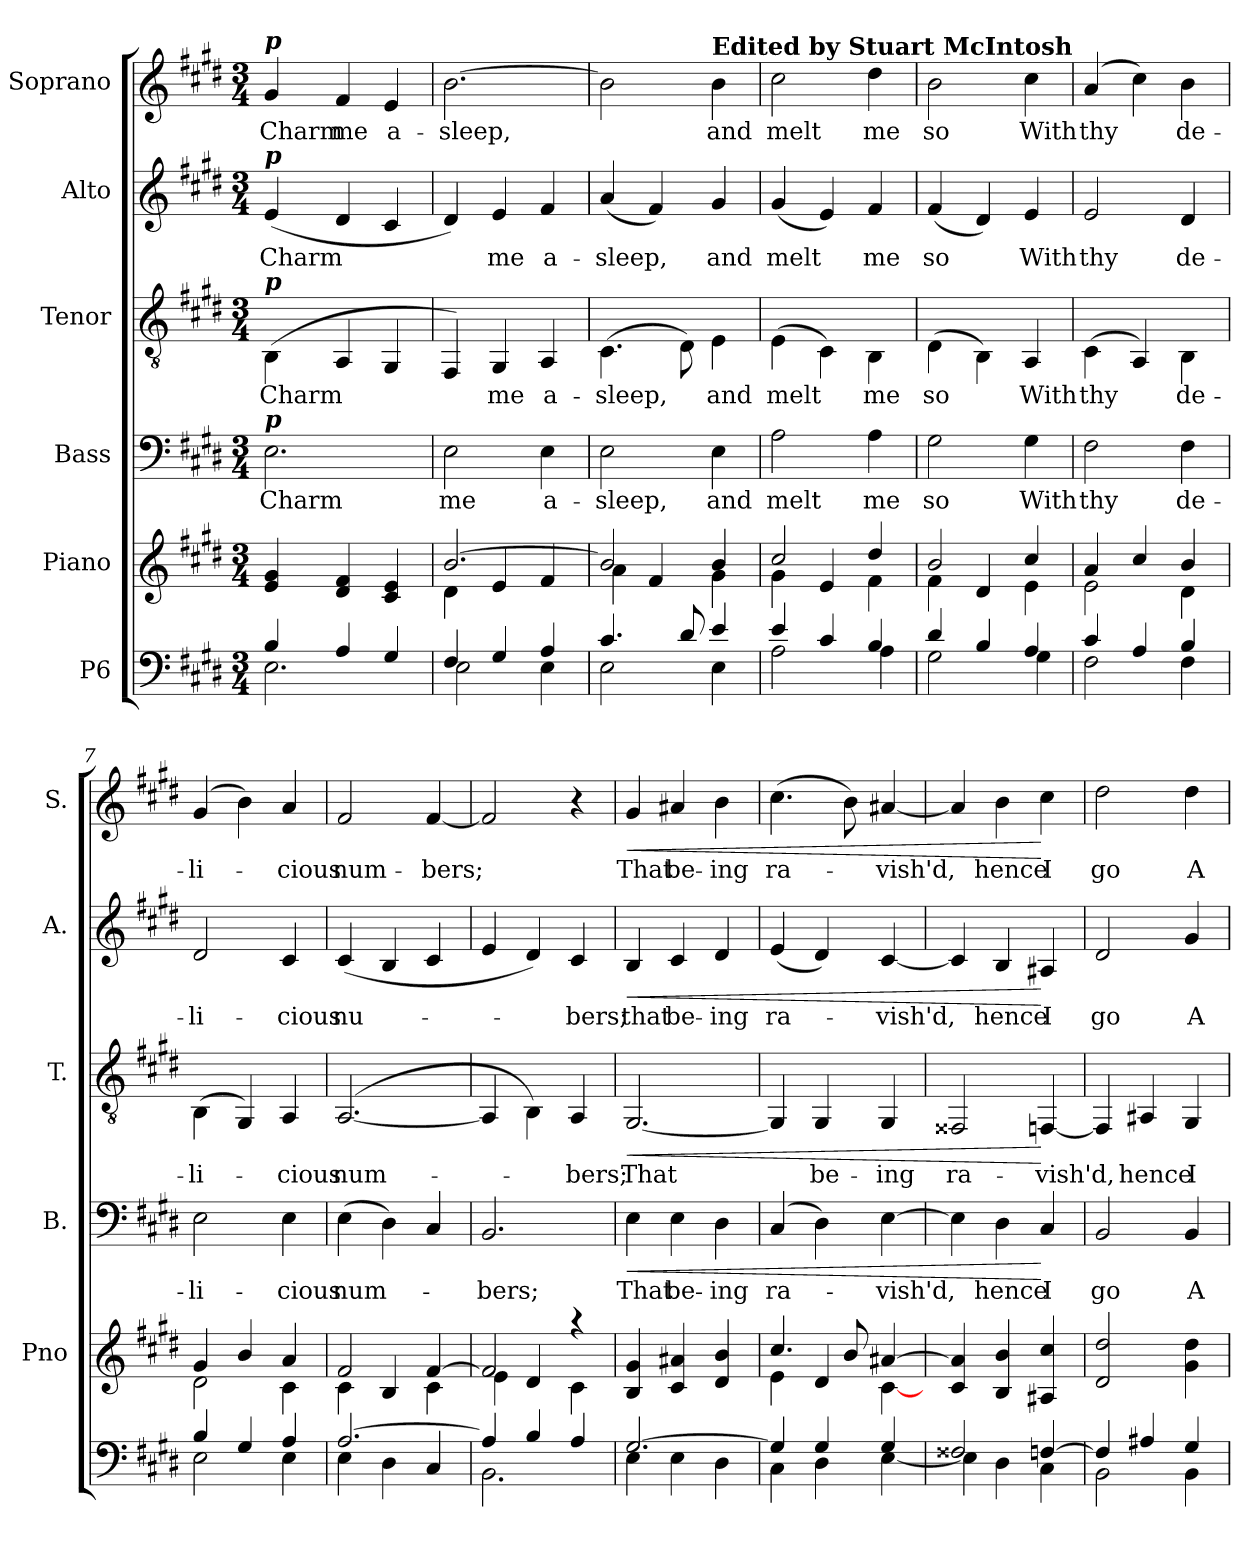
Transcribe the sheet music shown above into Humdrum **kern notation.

**kern	**kern	**kern	**text	**dynam	**kern	**text	**dynam	**kern	**text	**dynam	**kern	**text	**dynam
*part6	*part5	*part4	*part4	*part4	*part3	*part3	*part3	*part2	*part2	*part2	*part1	*part1	*part1
*staff6	*staff5	*staff4	*staff4	*staff4	*staff3	*staff3	*staff3	*staff2	*staff2	*staff2	*staff1	*staff1	*staff1
*I"P6	*I"Piano	*I"Bass	*	*	*I"Tenor	*	*	*I"Alto	*	*	*I"Soprano	*	*
*	*I'Pno	*I'B.	*	*	*I'T.	*	*	*I'A.	*	*	*I'S.	*	*
*clefF4	*clefG2	*clefF4	*	*	*clefGv2	*	*	*clefG2	*	*	*clefG2	*	*
*k[f#c#g#d#]	*k[f#c#g#d#]	*k[f#c#g#d#]	*	*	*k[f#c#g#d#]	*	*	*k[f#c#g#d#]	*	*	*k[f#c#g#d#]	*	*
*E:	*E:	*E:	*	*	*E:	*	*	*E:	*	*	*E:	*	*
*M3/4	*M3/4	*M3/4	*	*	*M3/4	*	*	*M3/4	*	*	*M3/4	*	*
=1	=1	=1	=1	=1	=1	=1	=1	=1	=1	=1	=1	=1	=1
*^	*	*	*	*	*	*	*	*	*	*	*	*	*
!	!	!	!	!	!	!	!	!	!	!	!	!LO:TX:a:Bi:t=p	!	!
!	!	!	!	!	!	!	!	!	!LO:TX:a:Bi:t=p	!	!	!	!	!
!	!	!	!	!	!	!LO:TX:a:Bi:t=p	!	!	!	!	!	!	!	!
!	!	!	!LO:TX:a:Bi:t=p	!	!	!	!	!	!	!	!	!	!	!
!	!	!	!	!LO:LY:b	!	!	!LO:LY:b	!	!	!LO:LY:b	!	!	!LO:LY:b	!
4B/	2.E\	4e/ 4g#/	2.E\	Charm	.	(>4BB\	Charm	.	(<4e/	Charm	.	4g#/	Charm	.
!	!	!	!	!	!	!	!	!	!	!	!	!	!LO:LY:b	!
4A/	.	4d#/ 4f#/	.	.	.	4AA/	.	.	4d#/	.	.	4f#/	me	.
!	!	!	!	!	!	!	!	!	!	!	!	!	!LO:LY:b	!
4G#/	.	4c#/ 4e/	.	.	.	4GG#/	.	.	4c#/	.	.	4e/	a-	.
=2	=2	=2	=2	=2	=2	=2	=2	=2	=2	=2	=2	=2	=2	=2
*	*	*^	*	*	*	*	*	*	*	*	*	*	*	*
!	!	!	!	!	!LO:LY:b	!	!	!	!	!	!	!	!	!LO:LY:b	!
4F#/	2E\	[>2.b/	4d#\	2E\	me	.	4FF#/)	.	.	4d#/)	.	.	[>2.b\	-sleep,	.
!	!	!	!	!	!	!	!	!LO:LY:b	!	!	!LO:LY:b	!	!	!	!
4G#/	.	.	4e/	.	.	.	4GG#/	me	.	4e/	me	.	.	.	.
!	!	!	!	!	!LO:LY:b	!	!	!LO:LY:b	!	!	!LO:LY:b	!	!	!	!
4A/	4E\	.	4f#/	4E\	a-	.	4AA/	a-	.	4f#/	a-	.	.	.	.
=3	=3	=3	=3	=3	=3	=3	=3	=3	=3	=3	=3	=3	=3	=3	=3
!	!	!	!	!	!LO:LY:b	!	!	!LO:LY:b	!	!	!LO:LY:b	!	!	!	!
4.c#/	2E\	2b/]	4a\	2E\	-sleep,	.	(>4.C#\	-sleep,	.	(<4a/	-sleep,	.	2b\]	.	.
.	.	.	4f#/	.	.	.	.	.	.	4f#/)	.	.	.	.	.
8d#/	.	.	.	.	.	.	8D#\)	.	.	.	.	.	.	.	.
!	!	!	!	!	!	!	!	!	!	!	!	!	!LO:TX:a:B:t=Edited by Stuart McIntosh	!	!
!	!	!	!	!	!LO:LY:b	!	!	!LO:LY:b	!	!	!LO:LY:b	!	!	!LO:LY:b	!
4e/	4E\	4b/	4g#\	4E\	and	.	4E\	and	.	4g#/	and	.	4b\	and	.
=4	=4	=4	=4	=4	=4	=4	=4	=4	=4	=4	=4	=4	=4	=4	=4
!	!	!	!	!	!LO:LY:b	!	!	!LO:LY:b	!	!	!LO:LY:b	!	!	!LO:LY:b	!
4e/	2A\	2cc#/	4g#\	2A\	melt	.	(>4E\	melt	.	(<4g#/	melt	.	2cc#\	melt	.
4c#/	.	.	4e/	.	.	.	4C#\)	.	.	4e/)	.	.	.	.	.
!	!	!	!	!	!LO:LY:b	!	!	!LO:LY:b	!	!	!LO:LY:b	!	!	!LO:LY:b	!
4B/	4A\	4dd#/	4f#\	4A\	me	.	4BB\	me	.	4f#/	me	.	4dd#\	me	.
!!LO:LB:g=z
=5	=5	=5	=5	=5	=5	=5	=5	=5	=5	=5	=5	=5	=5	=5	=5
!	!	!	!	!	!LO:LY:b	!	!	!LO:LY:b	!	!	!LO:LY:b	!	!	!LO:LY:b	!
4d#/	2G#\	2b/	4f#\	2G#\	so	.	(>4D#\	so	.	(<4f#/	so	.	2b\	so	.
4B/	.	.	4d#/	.	.	.	4BB\)	.	.	4d#/)	.	.	.	.	.
!	!	!	!	!	!LO:LY:b	!	!	!LO:LY:b	!	!	!LO:LY:b	!	!	!LO:LY:b	!
4A/	4G#\	4cc#/	4e\	4G#\	With	.	4AA/	With	.	4e/	With	.	4cc#\	With	.
=6	=6	=6	=6	=6	=6	=6	=6	=6	=6	=6	=6	=6	=6	=6	=6
!	!	!	!	!	!LO:LY:b	!	!	!LO:LY:b	!	!	!LO:LY:b	!	!	!LO:LY:b	!
4c#/	2F#\	4a/	2e\	2F#\	thy	.	(>4C#\	thy	.	2e/	thy	.	(<4a/	thy	.
4A/	.	4cc#/	.	.	.	.	4AA/)	.	.	.	.	.	4cc#\)	.	.
!	!	!	!	!	!LO:LY:b	!	!	!LO:LY:b	!	!	!LO:LY:b	!	!	!LO:LY:b	!
4B/	4F#\	4b/	4d#\	4F#\	de-	.	4BB\	de-	.	4d#/	de-	.	4b\	de-	.
=7	=7	=7	=7	=7	=7	=7	=7	=7	=7	=7	=7	=7	=7	=7	=7
!	!	!	!	!	!LO:LY:b	!	!	!LO:LY:b	!	!	!LO:LY:b	!	!	!LO:LY:b	!
4B/	2E\	4g#/	2d#\	2E\	-li-	.	(>4BB\	-li-	.	2d#/	-li-	.	(<4g#/	-li-	.
4G#/	.	4b/	.	.	.	.	4GG#/)	.	.	.	.	.	4b\)	.	.
!	!	!	!	!	!LO:LY:b	!	!	!LO:LY:b	!	!	!LO:LY:b	!	!	!LO:LY:b	!
4A/	4E\	4a/	4c#\	4E\	-cious	.	4AA/	-cious	.	4c#/	-cious	.	4a/	-cious	.
=8	=8	=8	=8	=8	=8	=8	=8	=8	=8	=8	=8	=8	=8	=8	=8
!	!	!	!	!	!LO:LY:b	!	!	!LO:LY:b	!	!	!LO:LY:b	!	!	!LO:LY:b	!
[>2.A/	4E\	2f#/	4c#\	(>4E\	num-	.	(<[<2.AA/	num-	.	(<4c#/	nu-	.	2f#/	num-	.
.	4D#\	.	4B/	4D#\)	.	.	.	.	.	4B/	.	.	.	.	.
!	!	!	!	!	!	!	!	!	!	!	!	!	!	!LO:LY:b	!
.	4C#/	[>4f#/	4c#\	4C#/	.	.	.	.	.	4c#/	.	.	[<4f#/	-bers;	.
=9	=9	=9	=9	=9	=9	=9	=9	=9	=9	=9	=9	=9	=9	=9	=9
!	!	!	!	!	!LO:LY:b	!	!	!	!	!	!	!	!	!	!
4A/]	2.BB\	2f#/]	4e\	2.BB/	-bers;	.	4AA/]	.	.	4e/	.	.	2f#/]	.	.
4B/	.	.	4d#/	.	.	.	4BB\)	.	.	4d#/)	.	.	.	.	.
!	!	!	!	!	!	!	!	!LO:LY:b	!	!	!LO:LY:b	!	!	!	!
4A/	.	4raa	4c#\	.	.	.	4AA/	-bers;	.	4c#/	-bers;	.	4r	.	.
!!LO:PB:g=z
=10	=10	=10	=10	=10	=10	=10	=10	=10	=10	=10	=10	=10	=10	=10	=10
!	!	!	!	!	!LO:LY:b	!LO:HP:b	!	!LO:LY:b	!LO:HP:b	!	!LO:LY:b	!LO:HP:b	!	!LO:LY:b	!LO:HP:b
*	*	*v	*v	*	*	*	*	*	*	*	*	*	*	*	*
[>2.G#/	4E\	4B/ 4g#/	4E\	That	<	[<2.GG#/	That	<	4B/	that	<	4g#/	That	<
!	!	!	!	!LO:LY:b	!	!	!	!	!	!LO:LY:b	!	!	!LO:LY:b	!
.	4E\	4c#/ 4a#X/	4E\	be-	.	.	.	.	4c#/	be-	.	4a#X/	be-	.
!	!	!	!	!LO:LY:b	!	!	!	!	!	!LO:LY:b	!	!	!LO:LY:b	!
.	4D#\	4d#/ 4b/	4D#\	-ing	.	.	.	.	4d#/	-ing	.	4b\	-ing	.
=11	=11	=11	=11	=11	=11	=11	=11	=11	=11	=11	=11	=11	=11	=11
*	*	*^	*	*	*	*	*	*	*	*	*	*	*	*
!	!	!	!	!	!LO:LY:b	!	!	!	!	!	!LO:LY:b	!	!	!LO:LY:b	!
4G#/]	4C#\	4.cc#/	4e\	(<4C#/	ra-	.	4GG#/]	.	.	(<4e/	ra-	.	(>4.cc#\	ra-	.
!	!	!	!	!	!	!	!	!LO:LY:b	!	!	!	!	!	!	!
4G#/	4D#\	.	4d#/	4D#\)	.	.	4GG#/	be-	.	4d#/)	.	.	.	.	.
.	.	8b/	.	.	.	.	.	.	.	.	.	.	8b\)	.	.
!	!	!	!	!	!LO:LY:b	!	!	!LO:LY:b	!	!	!LO:LY:b	!	!	!LO:LY:b	!
4G#/	[<4E\	[>4a#X/	[<4c#\	[>4E\	-vish'd,	.	4GG#/	-ing	.	[<4c#/	-vish'd,	.	[<4a#X/	-vish'd,	.
=12	=12	=12	=12	=12	=12	=12	=12	=12	=12	=12	=12	=12	=12	=12	=12
!	!	!	!	!	!	!	!	!LO:LY:b	!	!	!	!	!	!	!
*	*	*v	*v	*	*	*	*	*	*	*	*	*	*	*	*
2F##X/	4E\]	4c#/ 4a#/]	4E\]	.	.	2FF##X/	ra-	.	4c#/]	.	.	4a#/]	.	.
!	!	!	!	!LO:LY:b	!	!	!	!	!	!LO:LY:b	!	!	!LO:LY:b	!
.	4D#\	4B/ 4b/	4D#\	hence	.	.	.	.	4B/	hence	.	4b\	hence	.
!	!	!	!	!LO:LY:b	!	!	!LO:LY:b	!	!	!LO:LY:b	!	!	!LO:LY:b	!
[>4F/	4C#\	4A#X/ 4cc#/	4C#/	I	[	[<4FF/	-vish'd,	[	4A#X/	I	[	4cc#\	I	[
=13	=13	=13	=13	=13	=13	=13	=13	=13	=13	=13	=13	=13	=13	=13
!	!	!	!	!LO:LY:b	!	!	!	!	!	!LO:LY:b	!	!	!LO:LY:b	!
4F/]	2BB\	2d#/ 2dd#/	2BB/	go	.	4FF/]	.	.	2d#/	go	.	2dd#\	go	.
!	!	!	!	!	!	!	!LO:LY:b	!	!	!	!	!	!	!
4A#X/	.	.	.	.	.	4AA#X/	hence	.	.	.	.	.	.	.
!	!	!	!	!LO:LY:b	!	!	!LO:LY:b	!	!	!LO:LY:b	!	!	!LO:LY:b	!
4G#/	4BB\	4g#\ 4dd#\	4BB/	A-	.	4GG#/	I	.	4g#/	A-	.	4dd#\	A-	.
*v	*v	*	*	*	*	*	*	*	*	*	*	*	*	*
=	=	=	=	=	=	=	=	=	=	=	=	=	=
*-	*-	*-	*-	*-	*-	*-	*-	*-	*-	*-	*-	*-	*-
